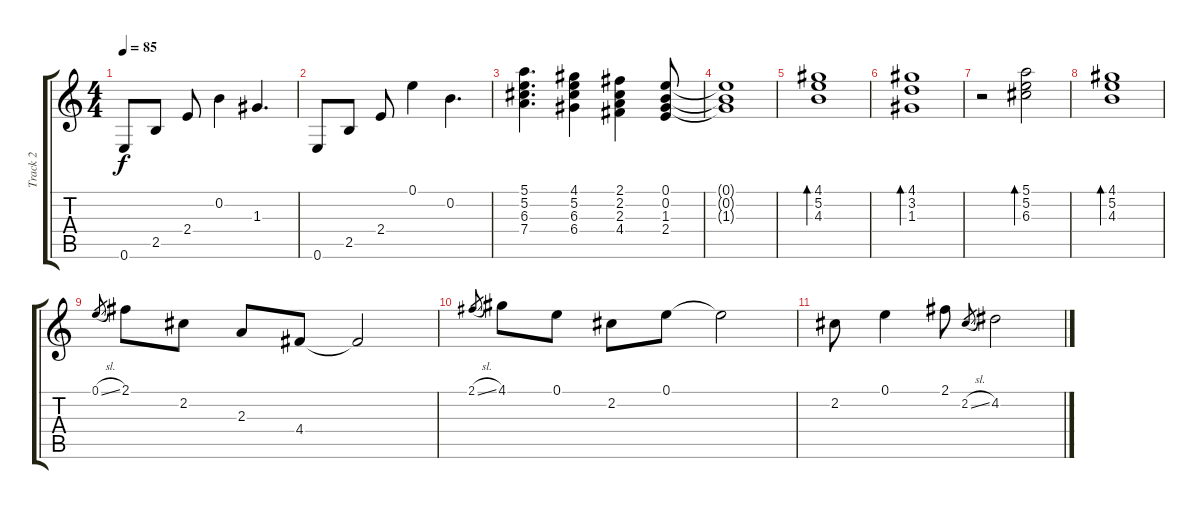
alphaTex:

\track ("Track 2" "Track 2") {instrument acousticguitarsteel}
\staff {score tabs}
\tuning (E4 B3 G3 D3 A2 E2) {hide}
\ts (4 4)
\tempo 85
\clef g2
\ks c
0.6.8{dy f} 2.5.8 2.4.8 0.2.4 1.3.4{d} |
0.6.8 2.5.8 2.4.8 0.1.4 0.2.4{d} |
(5.1 5.2 6.3 7.4).4{d} (4.1 5.2 6.3 6.4).4 (2.1 2.2 2.3 4.4).4 (0.1 0.2 1.3 2.4).8 |
(0.1{t} 0.2{t} 1.3{t}).1 |
(4.1 5.2 4.3).1{bd 240} |
(4.1 3.2 1.3).1{bd 240} |
r.2 (5.1 5.2 6.3).2{bd 240} |
(4.1 5.2 4.3).1{bd 240} |
0.1{sl}.8{gr} 2.1.8 2.2.8 2.3.8 4.4.8 4.4{t}.2 |
2.1{sl}.8{gr} 4.1.8 0.1.8 2.2.8 0.1.8 0.1{t}.2 |
2.2.8 0.1.4 2.1.8 2.2{sl}.8{gr} 4.2.2
